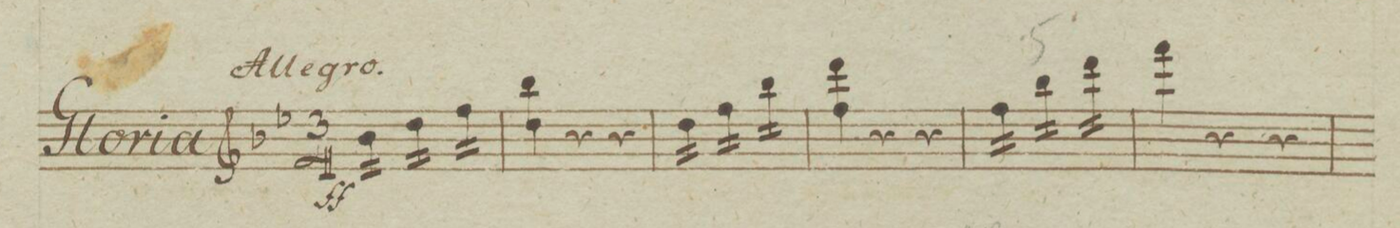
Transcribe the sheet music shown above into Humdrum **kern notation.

**kern	**dynam
*I"Violino Primo.	*
*clefG2	*
*k[b-e-]	*
*M3/4	*
*tremolo	*
16b-\LL	ff
16b-\	.
16b-\	.
16b-\JJ	.
16dd\LL	.
16dd\	.
16dd\	.
16dd\JJ	.
16ff\LL	.
16ff\	.
16ff\	.
16ff\JJ	.
=2	=2
4bb- 4dd\	.
4r	.
4r	.
=3	=3
16dd\LL	.
16dd\	.
16dd\	.
16dd\JJ	.
16ff\LL	.
16ff\	.
16ff\	.
16ff\JJ	.
16bb-\LL	.
16bb-\	.
16bb-\	.
16bb-\JJ	.
=4	=4
4ddd 4ff\	.
4r	.
4r	.
=5	=5
16ff\LL	.
16ff\	.
16ff\	.
16ff\JJ	.
16bb-\LL	.
16bb-\	.
16bb-\	.
16bb-\JJ	.
16ddd\LL	.
16ddd\	.
16ddd\	.
16ddd\JJ	.
*Xtremolo	*
=6	=6
4fff\	.
4r	.
4r	.
=7	=7
*-	*-
